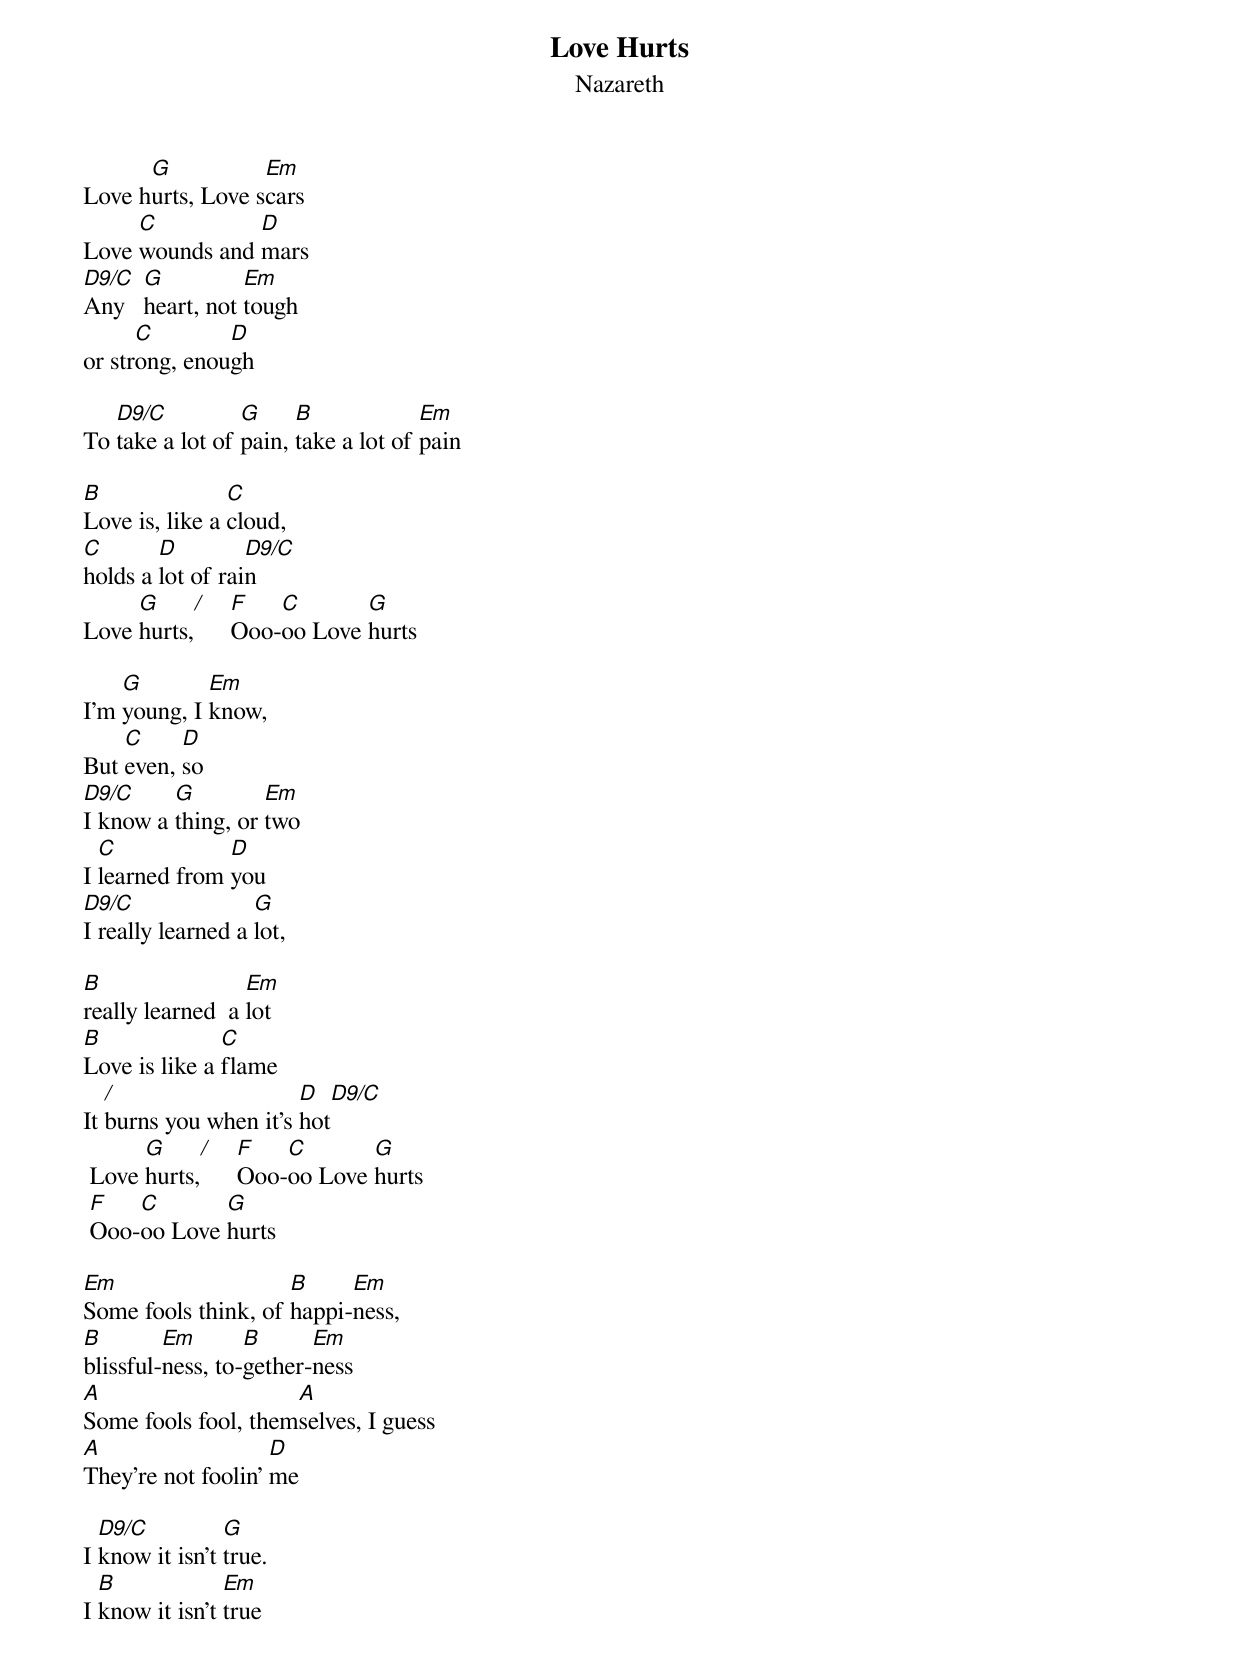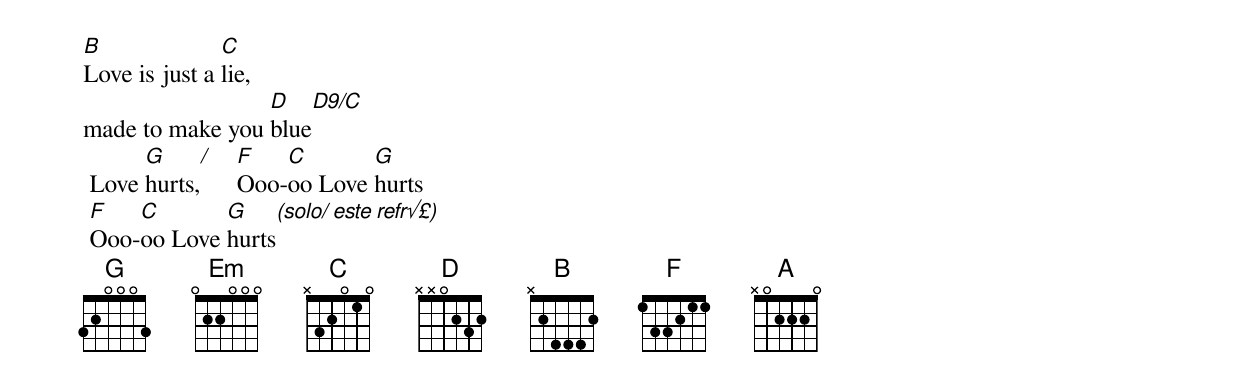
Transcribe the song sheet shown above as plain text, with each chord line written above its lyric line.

Love Hurts
Nazareth

      G           Em
Love hurts, Love scars
     C          D
Love wounds and mars
D9/C  G          Em
Any   heart, not tough
      C        D
or strong, enough

   D9/C          G     B             Em
To take a lot of pain, take a lot of pain

B               C
Love is, like a cloud,
C       D         D9/C
holds a lot of rain
     G     /   F   C       G
Love hurts,    Ooo-oo Love hurts

    G        Em
I'm young, I know,
    C     D
But even, so
D9/C     G         Em
I know a thing, or two
  C            D
I learned from you
D9/C               G
I really learned a lot,

B                 Em
really learned  a lot
B              C
Love is like a flame
   /                   D   D9/C
It burns you when it's hot
      G     /   F   C       G
 Love hurts,    Ooo-oo Love hurts
 F   C       G
 Ooo-oo Love hurts

Em                   B     Em
Some fools think, of happi-ness,
B        Em       B      Em
blissful-ness, to-gether-ness
A                    A
Some fools fool, themselves, I guess
A                   D
They're not foolin' me

  D9/C          G
I know it isn't true.
  B             Em
I know it isn't true
B              C
Love is just a lie,
                 D     D9/C
made to make you blue
      G     /   F   C       G
 Love hurts,    Ooo-oo Love hurts
 F   C       G     (solo/ este refr√£)
 Ooo-oo Love hurts
